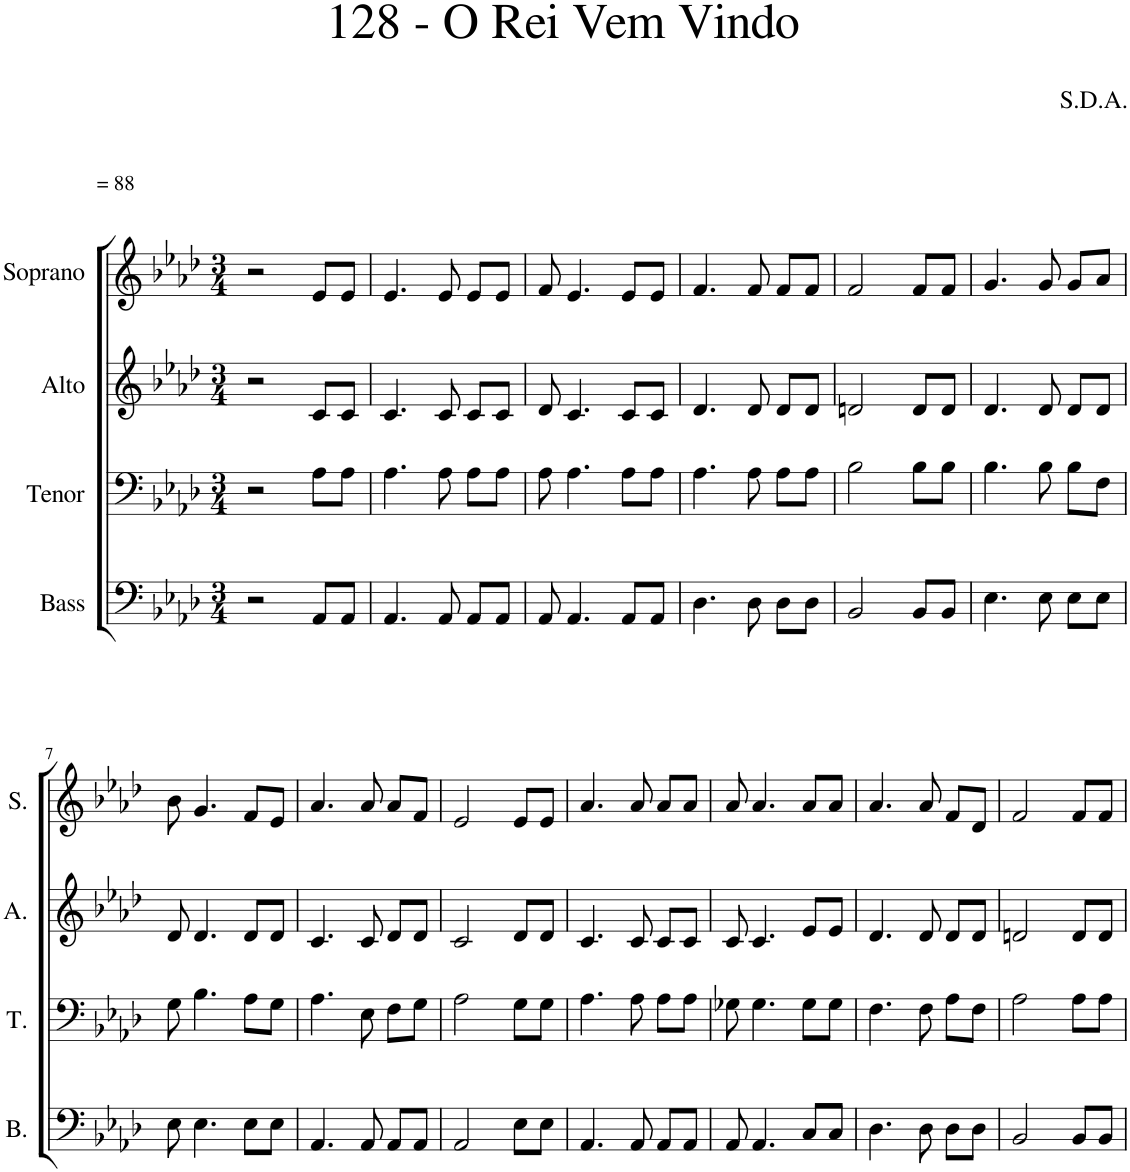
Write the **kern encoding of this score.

**kern	**kern	**kern	**kern
*part4	*part3	*part2	*part1
*staff4	*staff3	*staff2	*staff1
*I"Bass	*I"Tenor	*I"Alto	*I"Soprano
*I'B.	*I'T.	*I'A.	*I'S.
*clefF4	*clefF4	*clefG2	*clefG2
*k[b-e-a-d-]	*k[b-e-a-d-]	*k[b-e-a-d-]	*k[b-e-a-d-]
*M3/4	*M3/4	*M3/4	*M3/4
=1	=1	=1	=1
!	!	!	!LO:TX:a:t== 88
2r	2r	2r	2r
8AA-/L	8A-\L	8c/L	8e-/L
8AA-/J	8A-\J	8c/J	8e-/J
=2	=2	=2	=2
4.AA-/	4.A-\	4.c/	4.e-/
8AA-/	8A-\	8c/	8e-/
8AA-/L	8A-\L	8c/L	8e-/L
8AA-/J	8A-\J	8c/J	8e-/J
=3	=3	=3	=3
8AA-/	8A-\	8d-/	8f/
4.AA-/	4.A-\	4.c/	4.e-/
8AA-/L	8A-\L	8c/L	8e-/L
8AA-/J	8A-\J	8c/J	8e-/J
=4	=4	=4	=4
4.D-\	4.A-\	4.d-/	4.f/
8D-\	8A-\	8d-/	8f/
8D-\L	8A-\L	8d-/L	8f/L
8D-\J	8A-\J	8d-/J	8f/J
=5	=5	=5	=5
2BB-/	2B-\	2dn/	2f/
8BB-/L	8B-\L	8d/L	8f/L
8BB-/J	8B-\J	8d/J	8f/J
=6	=6	=6	=6
4.E-\	4.B-\	4.d-/	4.g/
8E-\	8B-\	8d-/	8g/
8E-\L	8B-\L	8d-/L	8g/L
8E-\J	8F\J	8d-/J	8a-/J
!!LO:LB:g=z
=7	=7	=7	=7
8E-\	8G\	8d-/	8b-\
4.E-\	4.B-\	4.d-/	4.g/
8E-\L	8A-\L	8d-/L	8f/L
8E-\J	8G\J	8d-/J	8e-/J
=8	=8	=8	=8
4.AA-/	4.A-\	4.c/	4.a-/
8AA-/	8E-\	8c/	8a-/
8AA-/L	8F\L	8d-/L	8a-/L
8AA-/J	8G\J	8d-/J	8f/J
=9	=9	=9	=9
2AA-/	2A-\	2c/	2e-/
8E-\L	8G\L	8d-/L	8e-/L
8E-\J	8G\J	8d-/J	8e-/J
=10	=10	=10	=10
4.AA-/	4.A-\	4.c/	4.a-/
8AA-/	8A-\	8c/	8a-/
8AA-/L	8A-\L	8c/L	8a-/L
8AA-/J	8A-\J	8c/J	8a-/J
=11	=11	=11	=11
8AA-/	8G-X\	8c/	8a-/
4.AA-/	4.G-\	4.c/	4.a-/
8C/L	8G-\L	8e-/L	8a-/L
8C/J	8G-\J	8e-/J	8a-/J
=12	=12	=12	=12
4.D-\	4.F\	4.d-/	4.a-/
8D-\	8F\	8d-/	8a-/
8D-\L	8A-\L	8d-/L	8f/L
8D-\J	8F\J	8d-/J	8d-/J
=13	=13	=13	=13
2BB-/	2A-\	2dn/	2f/
8BB-/L	8A-\L	8d/L	8f/L
8BB-/J	8A-\J	8d/J	8f/J
=	=	=	=
*-	*-	*-	*-
